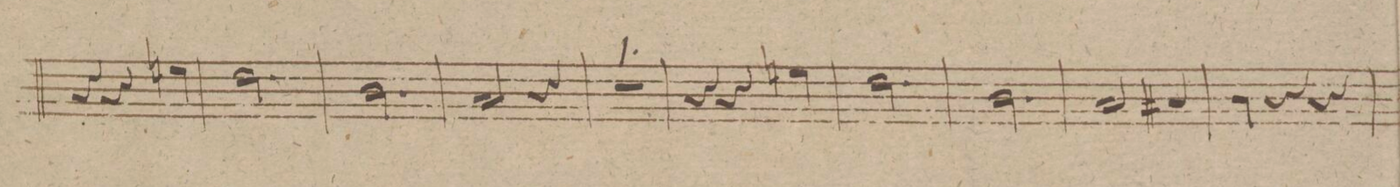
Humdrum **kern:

**kern	**dynam
*I"Trombone Tenore.	*
*clefC4	*
*k[f#]	*
*met(c|)	*
*M3/4	*
4r	.
4r	.
4dn\	.
=235	=235
2.c\	.
=236	=236
2.A\	.
=237	=237
2G/	.
4r	.
=238	=238
2.r	.
=239	=239
4r	.
4r	.
4dn\	.
=240	=240
2.c\	.
=241	=241
2.A\	.
=242	=242
2G/	.
4G#X/	.
=243	=243
4A\	.
4r	.
4r	.
=244	=244
*-	*-
